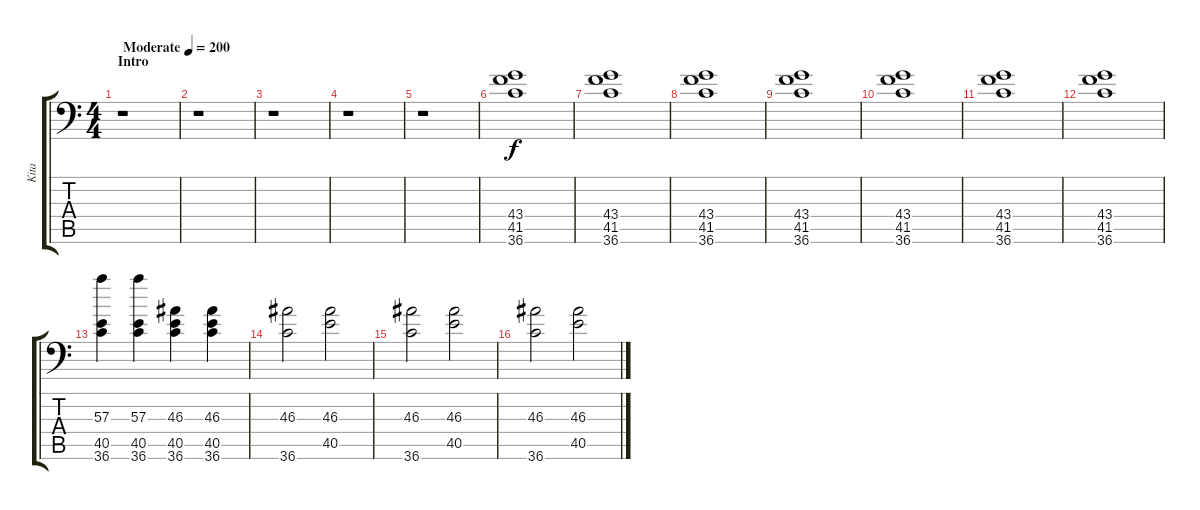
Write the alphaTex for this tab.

\track ("Kita" "Kita") {instrument acousticgrandpiano}
\staff {score tabs}
\tuning (C-1 C-1 C-1 C-1 C-1 C-1) {hide}
\ts (4 4)
\section ("" "Intro")
\tempo (200 "Moderate")
\clef f4
\ks c
r.1{dy f instrument acousticgrandpiano} |
r.1 |
r.1 |
r.1 |
r.1 |
(43.4 41.5 36.6).1 |
(43.4 41.5 36.6).1 |
(43.4 41.5 36.6).1 |
(43.4 41.5 36.6).1 |
(43.4 41.5 36.6).1 |
(43.4 41.5 36.6).1 |
(43.4 41.5 36.6).1 |
(57.3 40.5 36.6).4 (57.3 40.5 36.6).4 (46.3 40.5 36.6).4 (46.3 40.5 36.6).4 |
(46.3 36.6).2 (46.3 40.5).2 |
(46.3 36.6).2 (46.3 40.5).2 |
(46.3 36.6).2 (46.3 40.5).2
